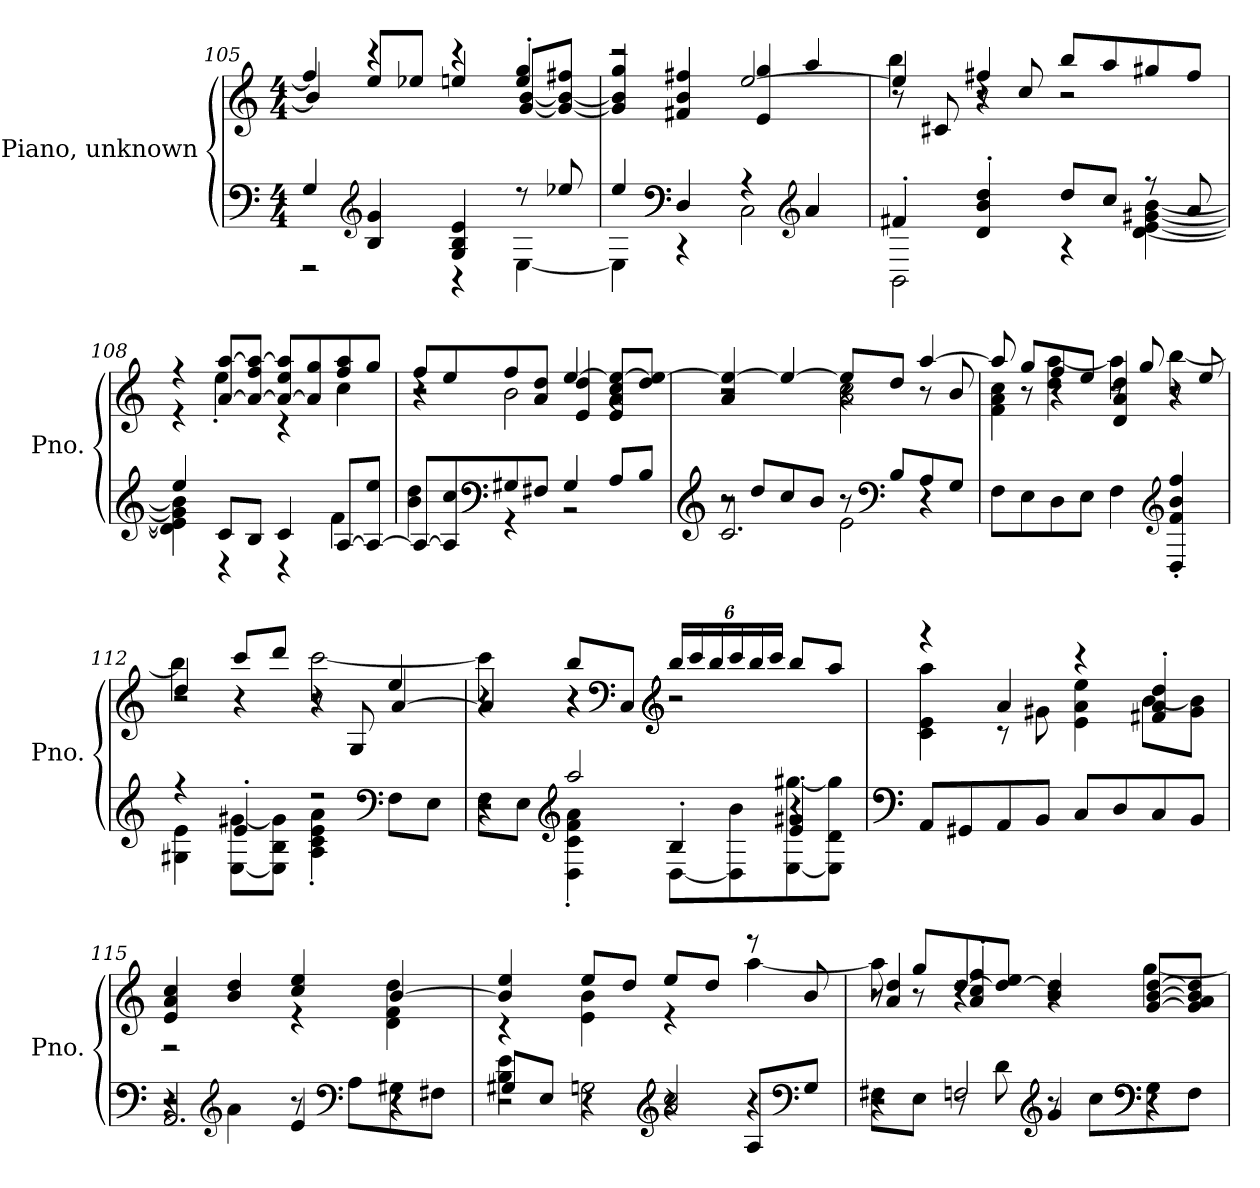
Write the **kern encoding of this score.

**kern	**kern
*part1	*part1
*staff2	*staff1
*I"Piano, unknown	*
*I'Pno.	*
*clefF4	*clefG2
*k[]	*k[]
*M4/4	*M4/4
=105	=105
*^	*^
4G/	2r	4ff#/]	4b/]
*clefG2	*	*	*
4B/ 4g/	.	4r	8ee/L
.	.	.	8ee-X/J
4G/ 4B/ 4e/	4r	4r	4een/
8r	[4E\	4ee/' 4gg/'	[8g/ [8b/L
8ee-X/	.	.	8g/_ 8b/_ 8ff#X/J
=106	=106	=106	=106
4ee/	4E\]	2r	4g/] 4b/] 4gg/
*clefF4	*	*	*
4D/	4r	.	4f#X/ 4b/ 4ff#X/
4r	2C\	[2ee/	4e/ 4gg/
*clefG2	*	*	*
4a/	.	.	4aa/
!!LO:LB:g=z
=107	=107	=107	=107
*	*	*	*^
4f#X'/	2BB\	4ee/]	4bb\	8r
.	.	.	.	8c#X/
4d/' 4b/' 4dd/'	.	4ff#X/	4r	8r
.	.	.	.	8cc/
8dd/L	4r	2r	2r	8bb/L
8cc/J	.	.	.	8aa/
8r	[4d\ [4e\ [4g#X\ [4b\	.	.	8gg#X/
8a/	.	.	.	8ff#/J
*	*	*	*v	*v
=108	=108	=108	=108
4ee/	4d\] 4e\] 4g#\] 4b\]	4r	4r
8c/L	4r	[8a/ [8aa/L	4ee'\
8B/J	.	8a/_ 8ff/ 8aa/_J	.
4c/	4r	8a/_ 8ee/ 8aa/]L	4r
.	.	8a/] 8gg/	.
[8A/L	4f\	8ff/ 8aa/	4cc\
8A/_ 8ee/J	.	8gg/J	.
=109	=109	=109	=109
*	*	*	*^
8A/L_	4b\ 4dd\	8ff/L	4r	2r
8A/] 8cc/	.	8ee/	.	.
*clefF4	*	*	*	*
8G#X/	4r	8ff/	2b\	.
8F#X/J	.	8a/ 8dd/J	.	.
4G#/	2r	[4ee/	.	4e/ 4dd/
8A/L	.	8e/ 8a/ 8cc/ 8ee/_L	4r	4r
8B/J	.	8dd/ 8ee/_J	.	.
*v	*v	*	*	*
!!LO:LB:g=z	!!	!!
=110	=110	=110	=110
*clefG2	*	*	*
*^	*	*	*
*	*^	*	*	*
8r	2r	2.c/	4a/ 4ee/_	2r	2r
8dd/L	.	.	.	.	.
8cc/	.	.	4ee/_	.	.
8b/J	.	.	.	.	.
8r	2e\	.	8ee/L]	2a\ 2cc\	4r
*clefF4	*	*	*	*	*
8B/L	.	.	8dd/J	.	.
8A/	.	4r	8r	.	[4aa/
8G/J	.	.	8b/	.	.
*v	*v	*v	*	*	*
=111	=111	=111	=111
8F\L	8r	4f\ 4a\ 4cc\	8aa/]
8E\	8gg/L	.	8r
8D\	8ff/	4dd\ [4aa\	4r
8E\J	8ee/J	.	.
4F\	8r	4aa\]	4d/ 4a/ 4dd/
.	8gg/	.	.
*clefG2	*	*	*
4D/' 4f/' 4b/' 4ff/'	8r	[4bb\	4r
.	8ee/	.	.
=112	=112	=112	=112
*^	*	*	*
4r	4G#X\ 4e\	4dd/	4bb\]	2r
4e'/	[8E\ [8g#X\L	8ccc/L	4r	.
.	8E\] 8B\ 8g#\]J	8ddd/J	.	.
2r	4A\' 4c\' 4e\' 4a\'	8r	[2ccc\	4r
.	.	8G/	.	.
*clefF4	*	*	*	*
.	8F\L	4ee/	.	[4a/
.	8E\J	.	.	.
!!LO:PB:g=z	!!	!!
=113	=113	=113	=113	=113
*	*^	*	*	*
4r	8F\L	2r	4r	4ccc\]	4a/]
.	8E\J	.	.	.	.
*clefG2	*	*	*	*	*
2aa/	4D\' 4c\' 4f\' 4a\'	.	8bb/L	4r	4r
*	*	*	*clefF4	*	*
.	.	.	8C/J	.	.
*	*	*	*clefG2	*	*
*	*	*	*Xbrackettup	*	*
.	[8D\L	4B'/	24bb/LL	2r	2r
.	.	.	24ccc/	.	.
.	.	.	24bb/	.	.
.	8D\] 8b\	.	24ccc/	.	.
.	.	.	24bb/	.	.
.	.	.	24ccc/JJ	.	.
4e/' 4g#X/'	[8E\ [8gg#X\	4r	8bb/L	.	.
.	8E\] 8d\ 8gg#\]J	.	8aa/J	.	.
*v	*v	*v	*	*	*
*	*v	*v	*v
=114	=114
*clefF4	*
*	*^
8AA/L	4r	4c\ 4e\ 4aa\
8GG#X/	.	.
8AA/	4a/	8r
8BB/J	.	8g#X\
8C/L	4r	4e\ 4a\ 4ee\
8D/	.	.
8C/	4f#X/' 4a/' 4dd/'	[8b\L
8BB/J	.	8g#\ 8b\]J
=115	=115	=115
*^	*	*
*	*^	*	*
2r	4r	2.AA/	4e/ 4a/ 4cc/	2r
*clefG2	*	*	*	*
.	4a\	.	4b/ 4dd/	.
4e/	8r	.	4cc/ 4ee/	4r
*clefF4	*	*	*	*
.	8A\L	.	.	.
4r	8G#X\	4r	[4b/	4d\ 4f\ 4dd\
.	8F#X\J	.	.	.
!!LO:LB:g=z	!!
=116	=116	=116	=116	=116
2r	4B\ 4e\	8G#X/L	4b/] 4ee/	4r
.	.	8E/J	.	.
.	2Gn\	4r	8ee/L	4e\ 4b\
.	.	.	8dd/J	.
*clefG2	*	*	*	*
2a/ 2cc/	.	4r	8ee/L	4r
.	.	.	8dd/J	.
.	4r	8A/L	8r	[4aa\
*clefF4	*	*	*	*
.	.	8G/J	8b/	.
=117	=117	=117	=117	=117
*	*	*	*	*^
2r	8F#X\L	4r	8r	8aa\]	4a/ 4dd/
.	8E\J	.	8gg/L	8r	.
.	8r	2Fn/	[8dd/	4r	4a/' 4cc/' 4ff/'
.	8d\	.	8dd/_ 8ee/J	.	.
*clefG2	*	*	*	*	*
4g/	8r	.	4b/ 4dd/]	4r	2r
.	8cc\L	.	.	.	.
*clefF4	*	*	*	*	*
4r	8G\	4r	[8g/ [8b/ [8dd/L	[4gg\	.
.	8F\J	.	8g/] 8a/ 8b/] 8dd/]J	.	.
*v	*v	*v	*	*	*
*	*v	*v	*v
=	=
*-	*-
